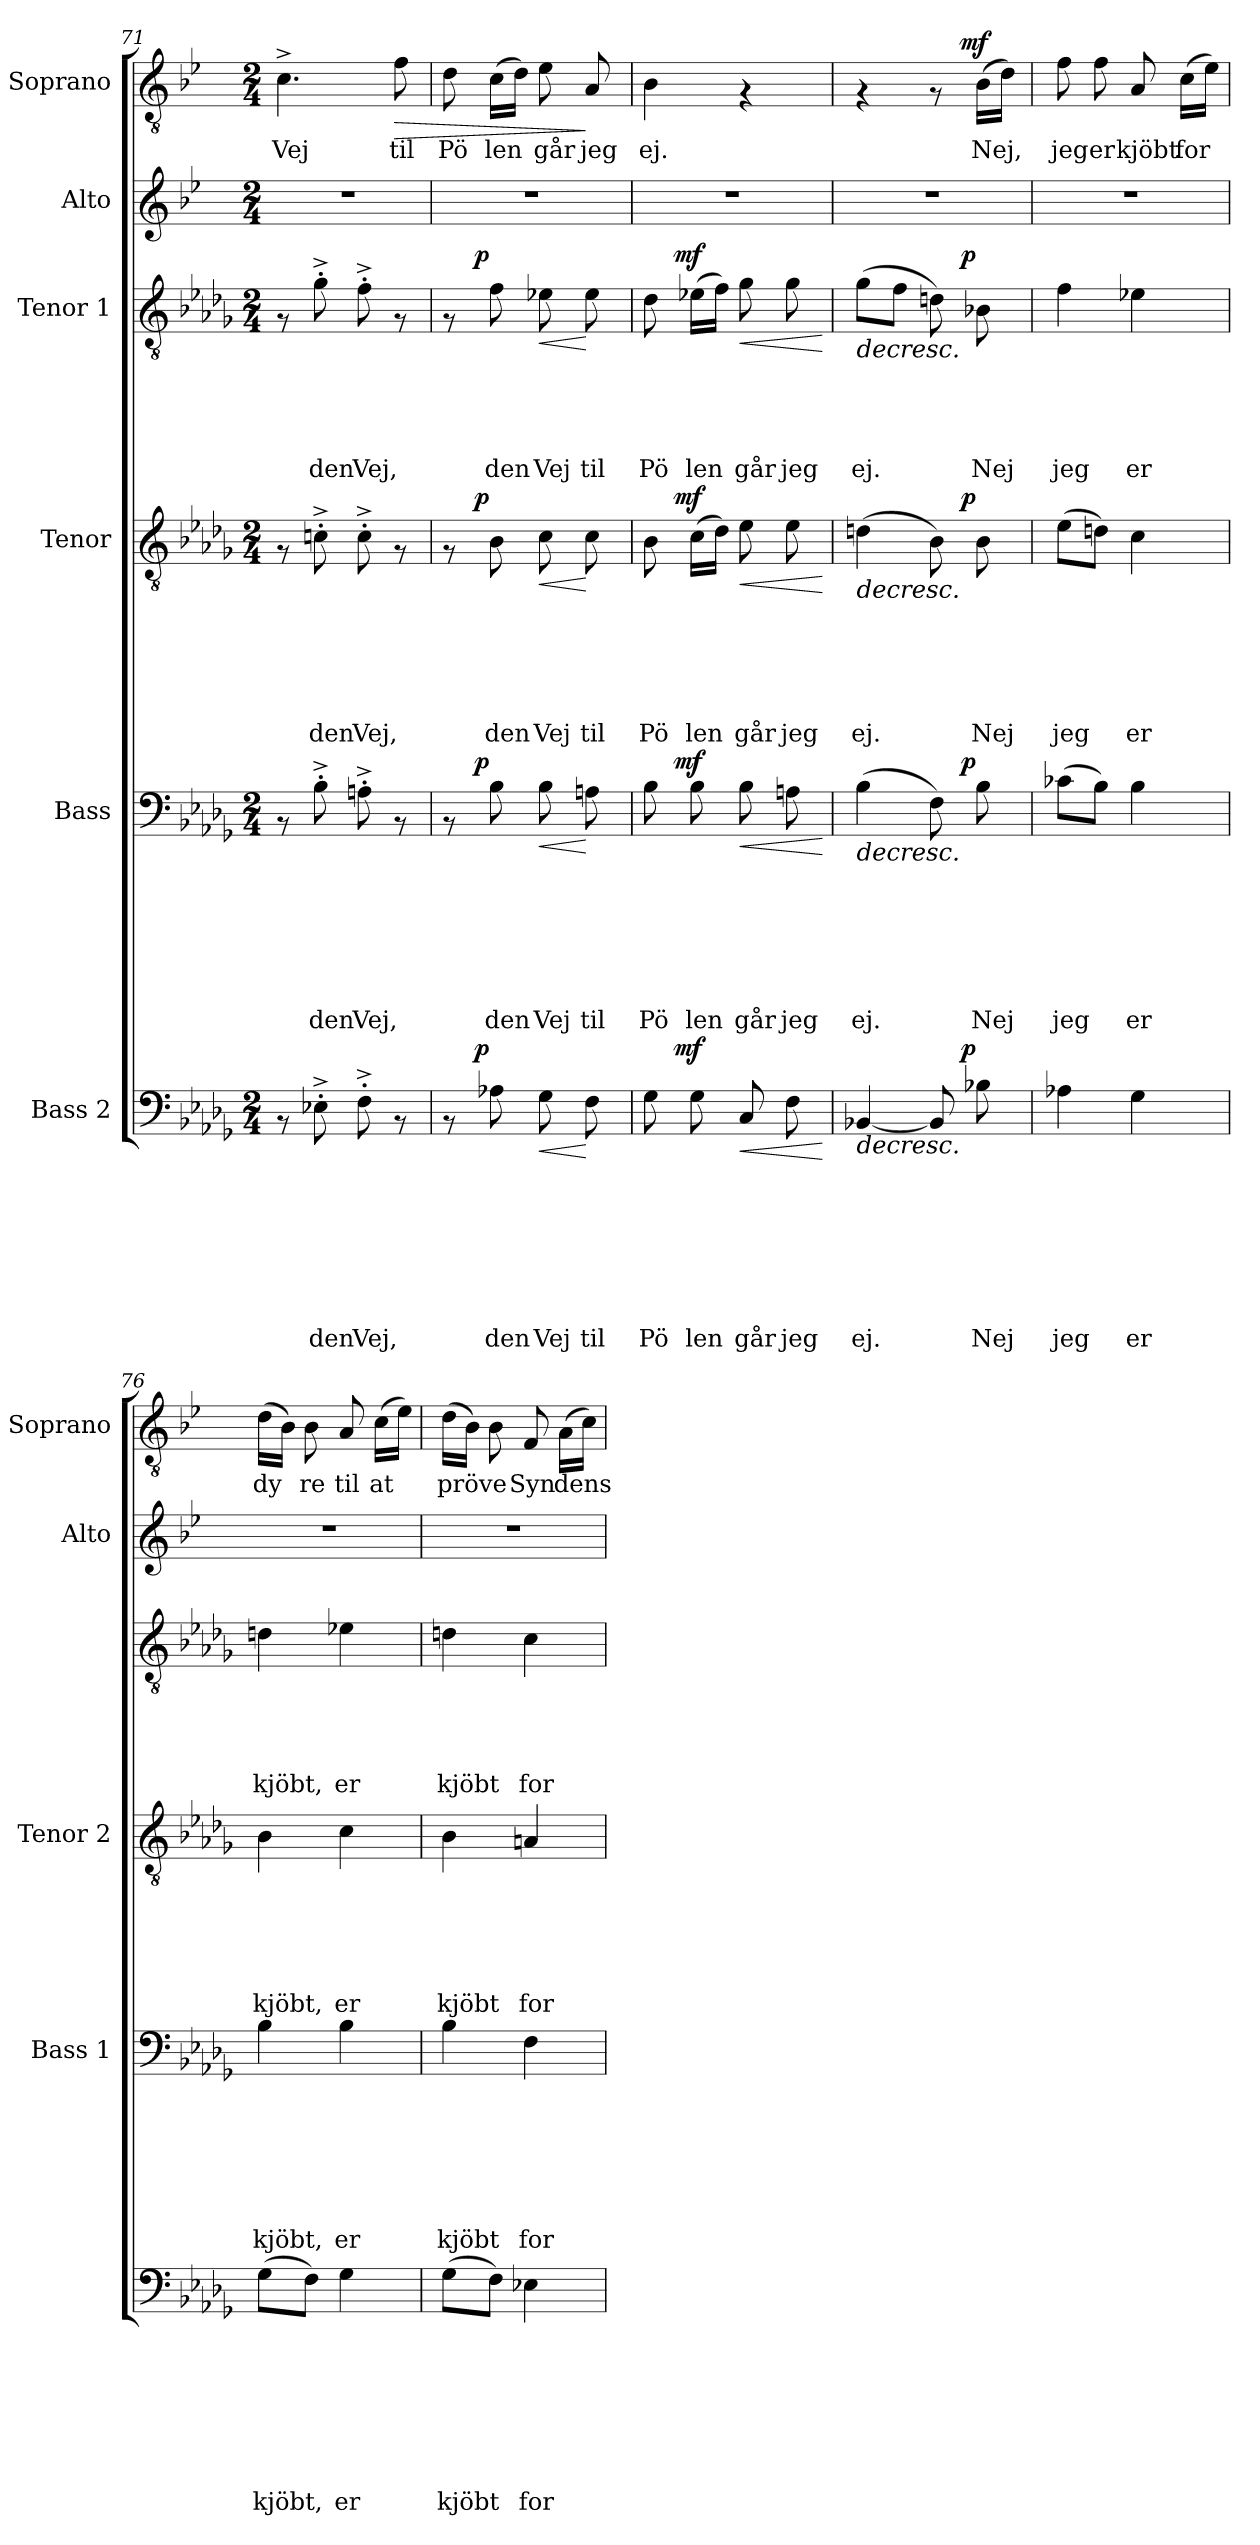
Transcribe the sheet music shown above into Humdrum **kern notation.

**kern	**text	**text	**text	**text	**text	**text	**text	**text	**dynam	**kern	**text	**text	**text	**text	**text	**text	**text	**dynam	**kern	**text	**text	**text	**text	**text	**text	**dynam	**kern	**text	**text	**text	**text	**text	**dynam	**kern	**kern	**text	**dynam
*part6	*part6	*part6	*part6	*part6	*part6	*part6	*part6	*part6	*part6	*part5	*part5	*part5	*part5	*part5	*part5	*part5	*part5	*part5	*part4	*part4	*part4	*part4	*part4	*part4	*part4	*part4	*part3	*part3	*part3	*part3	*part3	*part3	*part3	*part2	*part1	*part1	*part1
*staff6	*staff6	*staff6	*staff6	*staff6	*staff6	*staff6	*staff6	*staff6	*staff6	*staff5	*staff5	*staff5	*staff5	*staff5	*staff5	*staff5	*staff5	*staff5	*staff4	*staff4	*staff4	*staff4	*staff4	*staff4	*staff4	*staff4	*staff3	*staff3	*staff3	*staff3	*staff3	*staff3	*staff3	*staff2	*staff1	*staff1	*staff1
*I"Bass 2	*	*	*	*	*	*	*	*	*	*I"Bass	*	*	*	*	*	*	*	*	*I"Tenor	*	*	*	*	*	*	*	*I"Tenor 1	*	*	*	*	*	*	*I"Alto	*I"Soprano	*	*
*	*	*	*	*	*	*	*	*	*	*I'Bass 1	*	*	*	*	*	*	*	*	*I'Tenor 2	*	*	*	*	*	*	*	*	*	*	*	*	*	*	*I'Alto	*I'Soprano	*	*
!!LO:LB:g=z
*clefF4	*	*	*	*	*	*	*	*	*	*clefF4	*	*	*	*	*	*	*	*	*clefGv2	*	*	*	*	*	*	*	*clefGv2	*	*	*	*	*	*	*clefG2	*clefGv2	*	*
*ITrd2c3	*	*	*	*	*	*	*	*	*	*	*	*	*	*	*	*	*	*	*	*	*	*	*	*	*	*	*ITrd2c3	*	*	*	*	*	*	*	*	*	*
*k[b-e-]	*	*	*	*	*	*	*	*	*	*k[b-e-a-d-g-]	*	*	*	*	*	*	*	*	*k[b-e-a-d-g-]	*	*	*	*	*	*	*	*k[b-e-]	*	*	*	*	*	*	*k[b-e-]	*k[b-e-]	*	*
*B-:	*	*	*	*	*	*	*	*	*	*D-:	*	*	*	*	*	*	*	*	*D-:	*	*	*	*	*	*	*	*B-:	*	*	*	*	*	*	*B-:	*B-:	*	*
*M2/4	*	*	*	*	*	*	*	*	*	*M2/4	*	*	*	*	*	*	*	*	*M2/4	*	*	*	*	*	*	*	*M2/4	*	*	*	*	*	*	*M2/4	*M2/4	*	*
=71	=71	=71	=71	=71	=71	=71	=71	=71	=71	=71	=71	=71	=71	=71	=71	=71	=71	=71	=71	=71	=71	=71	=71	=71	=71	=71	=71	=71	=71	=71	=71	=71	=71	=71	=71	=71	=71
!	!	!	!	!	!	!	!	!	!	!	!	!	!	!	!	!	!	!	!	!	!	!	!	!	!	!	!	!	!	!	!	!	!	!	!	!LO:LY:b	!
8rAA	.	.	.	.	.	.	.	.	.	8rAA	.	.	.	.	.	.	.	.	8rF	.	.	.	.	.	.	.	8rF	.	.	.	.	.	.	2r	4.c^>\	Vej	.
!	!	!	!	!	!	!	!	!LO:LY:b	!	!	!	!	!	!	!	!	!LO:LY:b	!	!	!	!	!	!	!	!LO:LY:b	!	!	!	!	!	!	!LO:LY:b	!	!	!	!	!
8Cn^>'>\	.	.	.	.	.	.	.	den	.	8B-^>'>\	.	.	.	.	.	.	den	.	8cn^>'>\	.	.	.	.	.	den	.	8e-^>'>\	.	.	.	.	den	.	.	.	.	.
!	!	!	!	!	!	!	!	!LO:LY:b	!	!	!	!	!	!	!	!	!LO:LY:b	!	!	!	!	!	!	!	!LO:LY:b	!	!	!	!	!	!	!LO:LY:b	!	!	!	!	!
8D^>'>\	.	.	.	.	.	.	.	Vej,	.	8An^>'>\	.	.	.	.	.	.	Vej,	.	8c^>'>\	.	.	.	.	.	Vej,	.	8d^>'>\	.	.	.	.	Vej,	.	.	.	.	.
!	!	!	!	!	!	!	!	!	!	!	!	!	!	!	!	!	!	!	!	!	!	!	!	!	!	!	!	!	!	!	!	!	!	!	!	!LO:LY:b	!LO:HP:b
8rAA	.	.	.	.	.	.	.	.	.	8rAA	.	.	.	.	.	.	.	.	8rF	.	.	.	.	.	.	.	8rF	.	.	.	.	.	.	.	8f\	til	>
=72	=72	=72	=72	=72	=72	=72	=72	=72	=72	=72	=72	=72	=72	=72	=72	=72	=72	=72	=72	=72	=72	=72	=72	=72	=72	=72	=72	=72	=72	=72	=72	=72	=72	=72	=72	=72	=72
!	!	!	!	!	!	!	!	!	!	!	!	!	!	!	!	!	!	!	!	!	!	!	!	!	!	!	!	!	!	!	!	!	!	!	!	!LO:LY:b	!
*^	*	*	*	*	*	*	*	*	*	*^	*	*	*	*	*	*	*	*	*^	*	*	*	*	*	*	*	*^	*	*	*	*	*	*	*	*	*	*
8rAA	16.ryy	.	.	.	.	.	.	.	.	.	8rAA	16.ryy	.	.	.	.	.	.	.	.	8rF	16.ryy	.	.	.	.	.	.	.	8rF	16.ryy	.	.	.	.	.	.	2r	8d\	Pö	.
!	!	!	!	!	!	!	!	!	!	!LO:DY:a	!	!	!	!	!	!	!	!	!	!LO:DY:a	!	!	!	!	!	!	!	!	!LO:DY:a	!	!	!	!	!	!	!	!LO:DY:a	!	!	!	!
.	4ryy	.	.	.	.	.	.	.	.	p	.	4ryy	.	.	.	.	.	.	.	p	.	4ryy	.	.	.	.	.	.	p	.	4ryy	.	.	.	.	.	p	.	.	.	.
!	!	!	!	!	!	!	!	!	!LO:LY:b	!	!	!	!	!	!	!	!	!	!LO:LY:b	!	!	!	!	!	!	!	!	!LO:LY:b	!	!	!	!	!	!	!	!LO:LY:b	!	!	!	!LO:LY:b	!
8Fn\	.	.	.	.	.	.	.	.	den	.	8B-\	.	.	.	.	.	.	.	den	.	8B-\	.	.	.	.	.	.	den	.	8d\	.	.	.	.	.	den	.	.	(>16c\LL	len	.
.	.	.	.	.	.	.	.	.	.	.	.	.	.	.	.	.	.	.	.	.	.	.	.	.	.	.	.	.	.	.	.	.	.	.	.	.	.	.	16d\JJ)	.	.
!	!	!	!	!	!	!	!	!	!LO:LY:b	!LO:HP:b	!	!	!	!	!	!	!	!	!LO:LY:b	!LO:HP:b	!	!	!	!	!	!	!	!LO:LY:b	!LO:HP:b	!	!	!	!	!	!	!LO:LY:b	!LO:HP:b	!	!	!LO:LY:b	!
8E-\	.	.	.	.	.	.	.	.	Vej	<	8B-\	.	.	.	.	.	.	.	Vej	<	8c\	.	.	.	.	.	.	Vej	<	8cn\	.	.	.	.	.	Vej	<	.	8e-\	går	.
.	8ryy	.	.	.	.	.	.	.	.	.	.	8ryy	.	.	.	.	.	.	.	.	.	8ryy	.	.	.	.	.	.	.	.	8ryy	.	.	.	.	.	.	.	.	.	.
!	!	!	!	!	!	!	!	!	!LO:LY:b	!	!	!	!	!	!	!	!	!	!LO:LY:b	!	!	!	!	!	!	!	!	!LO:LY:b	!	!	!	!	!	!	!	!LO:LY:b	!	!	!	!LO:LY:b	!
8D\	.	.	.	.	.	.	.	.	til	[	8An\	.	.	.	.	.	.	.	til	[	8c\	.	.	.	.	.	.	til	[	8c\	.	.	.	.	.	til	[	.	8A/	jeg	]
.	32ryy	.	.	.	.	.	.	.	.	.	.	32ryy	.	.	.	.	.	.	.	.	.	32ryy	.	.	.	.	.	.	.	.	32ryy	.	.	.	.	.	.	.	.	.	.
=73	=73	=73	=73	=73	=73	=73	=73	=73	=73	=73	=73	=73	=73	=73	=73	=73	=73	=73	=73	=73	=73	=73	=73	=73	=73	=73	=73	=73	=73	=73	=73	=73	=73	=73	=73	=73	=73	=73	=73	=73	=73
!	!	!	!	!	!	!	!	!	!LO:LY:b	!	!	!	!	!	!	!	!	!	!LO:LY:b	!	!	!	!	!	!	!	!	!LO:LY:b	!	!	!	!	!	!	!	!LO:LY:b	!	!	!	!LO:LY:b	!
8E-\	16.ryy	.	.	.	.	.	.	.	Pö	.	8B-\	16.ryy	.	.	.	.	.	.	Pö	.	8B-\	16.ryy	.	.	.	.	.	Pö	.	8B-\	16.ryy	.	.	.	.	Pö	.	2r	4B-\	ej.	.
!	!	!	!	!	!	!	!	!	!	!LO:DY:a	!	!	!	!	!	!	!	!	!	!LO:DY:a	!	!	!	!	!	!	!	!	!LO:DY:a	!	!	!	!	!	!	!	!LO:DY:a	!	!	!	!
.	4ryy	.	.	.	.	.	.	.	.	mf	.	4ryy	.	.	.	.	.	.	.	mf	.	4ryy	.	.	.	.	.	.	mf	.	4ryy	.	.	.	.	.	mf	.	.	.	.
!	!	!	!	!	!	!	!	!	!LO:LY:b	!	!	!	!	!	!	!	!	!	!LO:LY:b	!	!	!	!	!	!	!	!	!LO:LY:b	!	!	!	!	!	!	!	!LO:LY:b	!	!	!	!	!
8E-\	.	.	.	.	.	.	.	.	len	.	8B-\	.	.	.	.	.	.	.	len	.	(>16c\LL	.	.	.	.	.	.	len	.	(>16cn\LL	.	.	.	.	.	len	.	.	.	.	.
.	.	.	.	.	.	.	.	.	.	.	.	.	.	.	.	.	.	.	.	.	16d-\JJ)	.	.	.	.	.	.	.	.	16d\JJ)	.	.	.	.	.	.	.	.	.	.	.
!	!	!	!	!	!	!	!	!	!LO:LY:b	!LO:HP:b	!	!	!	!	!	!	!	!	!LO:LY:b	!LO:HP:b	!	!	!	!	!	!	!	!LO:LY:b	!LO:HP:b	!	!	!	!	!	!	!LO:LY:b	!LO:HP:b	!	!	!	!
8AA/	.	.	.	.	.	.	.	.	går	<	8B-\	.	.	.	.	.	.	.	går	<	8e-\	.	.	.	.	.	.	går	<	8e-\	.	.	.	.	.	går	<	.	4rF	.	.
.	8ryy	.	.	.	.	.	.	.	.	.	.	8ryy	.	.	.	.	.	.	.	.	.	8ryy	.	.	.	.	.	.	.	.	8ryy	.	.	.	.	.	.	.	.	.	.
!	!	!	!	!	!	!	!	!	!LO:LY:b	!	!	!	!	!	!	!	!	!	!LO:LY:b	!	!	!	!	!	!	!	!	!LO:LY:b	!	!	!	!	!	!	!	!LO:LY:b	!	!	!	!	!
8D\	.	.	.	.	.	.	.	.	jeg	.	8An\	.	.	.	.	.	.	.	jeg	.	8e-\	.	.	.	.	.	.	jeg	.	8e-\	.	.	.	.	.	jeg	.	.	.	.	.
.	32ryy	.	.	.	.	.	.	.	.	.	.	32ryy	.	.	.	.	.	.	.	.	.	32ryy	.	.	.	.	.	.	.	.	32ryy	.	.	.	.	.	.	.	.	.	.
.	.	.	.	.	.	.	.	.	.	[	.	.	.	.	.	.	.	.	.	[	.	.	.	.	.	.	.	.	[	.	.	.	.	.	.	.	[	.	.	.	.
=74	=74	=74	=74	=74	=74	=74	=74	=74	=74	=74	=74	=74	=74	=74	=74	=74	=74	=74	=74	=74	=74	=74	=74	=74	=74	=74	=74	=74	=74	=74	=74	=74	=74	=74	=74	=74	=74	=74	=74	=74	=74
!	!	!	!	!	!	!	!	!	!LO:LY:b	!LO:HP:b	!	!	!	!	!	!	!	!	!LO:LY:b	!LO:HP:b	!	!	!	!	!	!	!	!LO:LY:b	!LO:HP:b	!	!	!	!	!	!	!LO:LY:b	!LO:HP:b	!	!	!	!
*	*	*	*	*	*	*	*	*	*	*	*	*	*	*	*	*	*	*	*	*	*	*	*	*	*	*	*	*	*	*	*	*	*	*	*	*	*	*	*^	*	*
[<4GGn/	4ryy	.	.	.	.	.	.	.	ej.	>	(>4B-\	4ryy	.	.	.	.	.	.	ej.	>	(>4dn\	4ryy	.	.	.	.	.	ej.	>	(>8e-\L	4ryy	.	.	.	.	ej.	>	2r	4rF	4ryy	.	.
.	.	.	.	.	.	.	.	.	.	.	.	.	.	.	.	.	.	.	.	.	.	.	.	.	.	.	.	.	.	8d\J	.	.	.	.	.	.	.	.	.	.	.	.
8GG/]	16.ryy	.	.	.	.	.	.	.	.	.	8F\)	16.ryy	.	.	.	.	.	.	.	.	8B-\)	16.ryy	.	.	.	.	.	.	.	8Bn\)	16.ryy	.	.	.	.	.	.	.	8rF	16.ryy	.	.
!	!	!	!	!	!	!	!	!	!	!LO:DY:a	!	!	!	!	!	!	!	!	!	!LO:DY:a	!	!	!	!	!	!	!	!	!LO:DY:a	!	!	!	!	!	!	!	!LO:DY:a	!	!	!	!	!LO:DY:a
.	8ryy	.	.	.	.	.	.	.	.	p	.	8ryy	.	.	.	.	.	.	.	p	.	8ryy	.	.	.	.	.	.	p	.	8ryy	.	.	.	.	.	p	.	.	8ryy	.	mf
!	!	!	!	!	!	!	!	!	!LO:LY:b	!	!	!	!	!	!	!	!	!	!LO:LY:b	!	!	!	!	!	!	!	!	!LO:LY:b	!	!	!	!	!	!	!	!LO:LY:b	!	!	!	!	!LO:LY:b	!
8Gn\	.	.	.	.	.	.	.	.	Nej	]	8B-\	.	.	.	.	.	.	.	Nej	]	8B-\	.	.	.	.	.	.	Nej	]	8Gn\	.	.	.	.	.	Nej	]	.	(>16B-\LL	.	Nej,	.
.	.	.	.	.	.	.	.	.	.	.	.	.	.	.	.	.	.	.	.	.	.	.	.	.	.	.	.	.	.	.	.	.	.	.	.	.	.	.	16d\JJ)	.	.	.
.	32ryy	.	.	.	.	.	.	.	.	.	.	32ryy	.	.	.	.	.	.	.	.	.	32ryy	.	.	.	.	.	.	.	.	32ryy	.	.	.	.	.	.	.	.	32ryy	.	.
=75	=75	=75	=75	=75	=75	=75	=75	=75	=75	=75	=75	=75	=75	=75	=75	=75	=75	=75	=75	=75	=75	=75	=75	=75	=75	=75	=75	=75	=75	=75	=75	=75	=75	=75	=75	=75	=75	=75	=75	=75	=75	=75
!	!	!	!	!	!	!	!	!	!LO:LY:b	!	!	!	!	!	!	!	!	!	!LO:LY:b	!	!	!	!	!	!	!	!	!LO:LY:b	!	!	!	!	!	!	!	!LO:LY:b	!	!	!	!	!LO:LY:b	!
*v	*v	*	*	*	*	*	*	*	*	*	*	*	*	*	*	*	*	*	*	*	*v	*v	*	*	*	*	*	*	*	*v	*v	*	*	*	*	*	*	*	*v	*v	*	*
*	*	*	*	*	*	*	*	*	*	*v	*v	*	*	*	*	*	*	*	*	*	*	*	*	*	*	*	*	*	*	*	*	*	*	*	*	*	*	*
4Fn\	.	.	.	.	.	.	.	jeg	.	(>8c-X\L	.	.	.	.	.	.	jeg	.	(>8e-\L	.	.	.	.	.	jeg	.	4d\	.	.	.	.	jeg	.	2r	8f\	jeg	.
!	!	!	!	!	!	!	!	!	!	!	!	!	!	!	!	!	!	!	!	!	!	!	!	!	!	!	!	!	!	!	!	!	!	!	!	!LO:LY:b	!
.	.	.	.	.	.	.	.	.	.	8B-\J)	.	.	.	.	.	.	.	.	8dn\J)	.	.	.	.	.	.	.	.	.	.	.	.	.	.	.	8f\	er	.
!	!	!	!	!	!	!	!	!LO:LY:b	!	!	!	!	!	!	!	!	!LO:LY:b	!	!	!	!	!	!	!	!LO:LY:b	!	!	!	!	!	!	!LO:LY:b	!	!	!	!LO:LY:b	!
4E-\	.	.	.	.	.	.	.	er	.	4B-\	.	.	.	.	.	.	er	.	4c\	.	.	.	.	.	er	.	4cn\	.	.	.	.	er	.	.	8A/	kjöbt	.
!	!	!	!	!	!	!	!	!	!	!	!	!	!	!	!	!	!	!	!	!	!	!	!	!	!	!	!	!	!	!	!	!	!	!	!	!LO:LY:b	!
.	.	.	.	.	.	.	.	.	.	.	.	.	.	.	.	.	.	.	.	.	.	.	.	.	.	.	.	.	.	.	.	.	.	.	(>16c\LL	for	.
.	.	.	.	.	.	.	.	.	.	.	.	.	.	.	.	.	.	.	.	.	.	.	.	.	.	.	.	.	.	.	.	.	.	.	16e-\JJ)	.	.
=76	=76	=76	=76	=76	=76	=76	=76	=76	=76	=76	=76	=76	=76	=76	=76	=76	=76	=76	=76	=76	=76	=76	=76	=76	=76	=76	=76	=76	=76	=76	=76	=76	=76	=76	=76	=76	=76
!	!	!	!	!	!	!	!	!LO:LY:b	!	!	!	!	!	!	!	!	!LO:LY:b	!	!	!	!	!	!	!	!LO:LY:b	!	!	!	!	!	!	!LO:LY:b	!	!	!	!LO:LY:b	!
(>8E-\L	.	.	.	.	.	.	.	kjöbt,	.	4B-\	.	.	.	.	.	.	kjöbt,	.	4B-\	.	.	.	.	.	kjöbt,	.	4Bn\	.	.	.	.	kjöbt,	.	2r	(>16d\LL	dy	.
.	.	.	.	.	.	.	.	.	.	.	.	.	.	.	.	.	.	.	.	.	.	.	.	.	.	.	.	.	.	.	.	.	.	.	16B-\JJ)	.	.
!	!	!	!	!	!	!	!	!	!	!	!	!	!	!	!	!	!	!	!	!	!	!	!	!	!	!	!	!	!	!	!	!	!	!	!	!LO:LY:b	!
8D\J)	.	.	.	.	.	.	.	.	.	.	.	.	.	.	.	.	.	.	.	.	.	.	.	.	.	.	.	.	.	.	.	.	.	.	8B-\	re	.
!	!	!	!	!	!	!	!	!LO:LY:b	!	!	!	!	!	!	!	!	!LO:LY:b	!	!	!	!	!	!	!	!LO:LY:b	!	!	!	!	!	!	!LO:LY:b	!	!	!	!LO:LY:b	!
4E-\	.	.	.	.	.	.	.	er	.	4B-\	.	.	.	.	.	.	er	.	4c\	.	.	.	.	.	er	.	4cn\	.	.	.	.	er	.	.	8A/	til	.
!	!	!	!	!	!	!	!	!	!	!	!	!	!	!	!	!	!	!	!	!	!	!	!	!	!	!	!	!	!	!	!	!	!	!	!	!LO:LY:b	!
.	.	.	.	.	.	.	.	.	.	.	.	.	.	.	.	.	.	.	.	.	.	.	.	.	.	.	.	.	.	.	.	.	.	.	(>16c\LL	at	.
.	.	.	.	.	.	.	.	.	.	.	.	.	.	.	.	.	.	.	.	.	.	.	.	.	.	.	.	.	.	.	.	.	.	.	16e-\JJ)	.	.
!!LO:PB:g=z
=77	=77	=77	=77	=77	=77	=77	=77	=77	=77	=77	=77	=77	=77	=77	=77	=77	=77	=77	=77	=77	=77	=77	=77	=77	=77	=77	=77	=77	=77	=77	=77	=77	=77	=77	=77	=77	=77
!	!	!	!	!	!	!	!	!LO:LY:b	!	!	!	!	!	!	!	!	!LO:LY:b	!	!	!	!	!	!	!	!LO:LY:b	!	!	!	!	!	!	!LO:LY:b	!	!	!	!LO:LY:a	!
(>8E-\L	.	.	.	.	.	.	.	kjöbt	.	4B-\	.	.	.	.	.	.	kjöbt	.	4B-\	.	.	.	.	.	kjöbt	.	4Bn\	.	.	.	.	kjöbt	.	2r	(>16d\LL	pröve	.
.	.	.	.	.	.	.	.	.	.	.	.	.	.	.	.	.	.	.	.	.	.	.	.	.	.	.	.	.	.	.	.	.	.	.	16B-\JJ)	.	.
8D\J)	.	.	.	.	.	.	.	.	.	.	.	.	.	.	.	.	.	.	.	.	.	.	.	.	.	.	.	.	.	.	.	.	.	.	8B-\	.	.
!	!	!	!	!	!	!	!	!LO:LY:b	!	!	!	!	!	!	!	!	!LO:LY:b	!	!	!	!	!	!	!	!LO:LY:b	!	!	!	!	!	!	!LO:LY:b	!	!	!	!LO:LY:a	!
4Cn\	.	.	.	.	.	.	.	for	.	4F\	.	.	.	.	.	.	for	.	4An/	.	.	.	.	.	for	.	4A\	.	.	.	.	for	.	.	8F/	Syn	.
!	!	!	!	!	!	!	!	!	!	!	!	!	!	!	!	!	!	!	!	!	!	!	!	!	!	!	!	!	!	!	!	!	!	!	!	!LO:LY:a	!
.	.	.	.	.	.	.	.	.	.	.	.	.	.	.	.	.	.	.	.	.	.	.	.	.	.	.	.	.	.	.	.	.	.	.	(>16A\LL	dens	.
.	.	.	.	.	.	.	.	.	.	.	.	.	.	.	.	.	.	.	.	.	.	.	.	.	.	.	.	.	.	.	.	.	.	.	16c\JJ)	.	.
=	=	=	=	=	=	=	=	=	=	=	=	=	=	=	=	=	=	=	=	=	=	=	=	=	=	=	=	=	=	=	=	=	=	=	=	=	=
*-	*-	*-	*-	*-	*-	*-	*-	*-	*-	*-	*-	*-	*-	*-	*-	*-	*-	*-	*-	*-	*-	*-	*-	*-	*-	*-	*-	*-	*-	*-	*-	*-	*-	*-	*-	*-	*-
